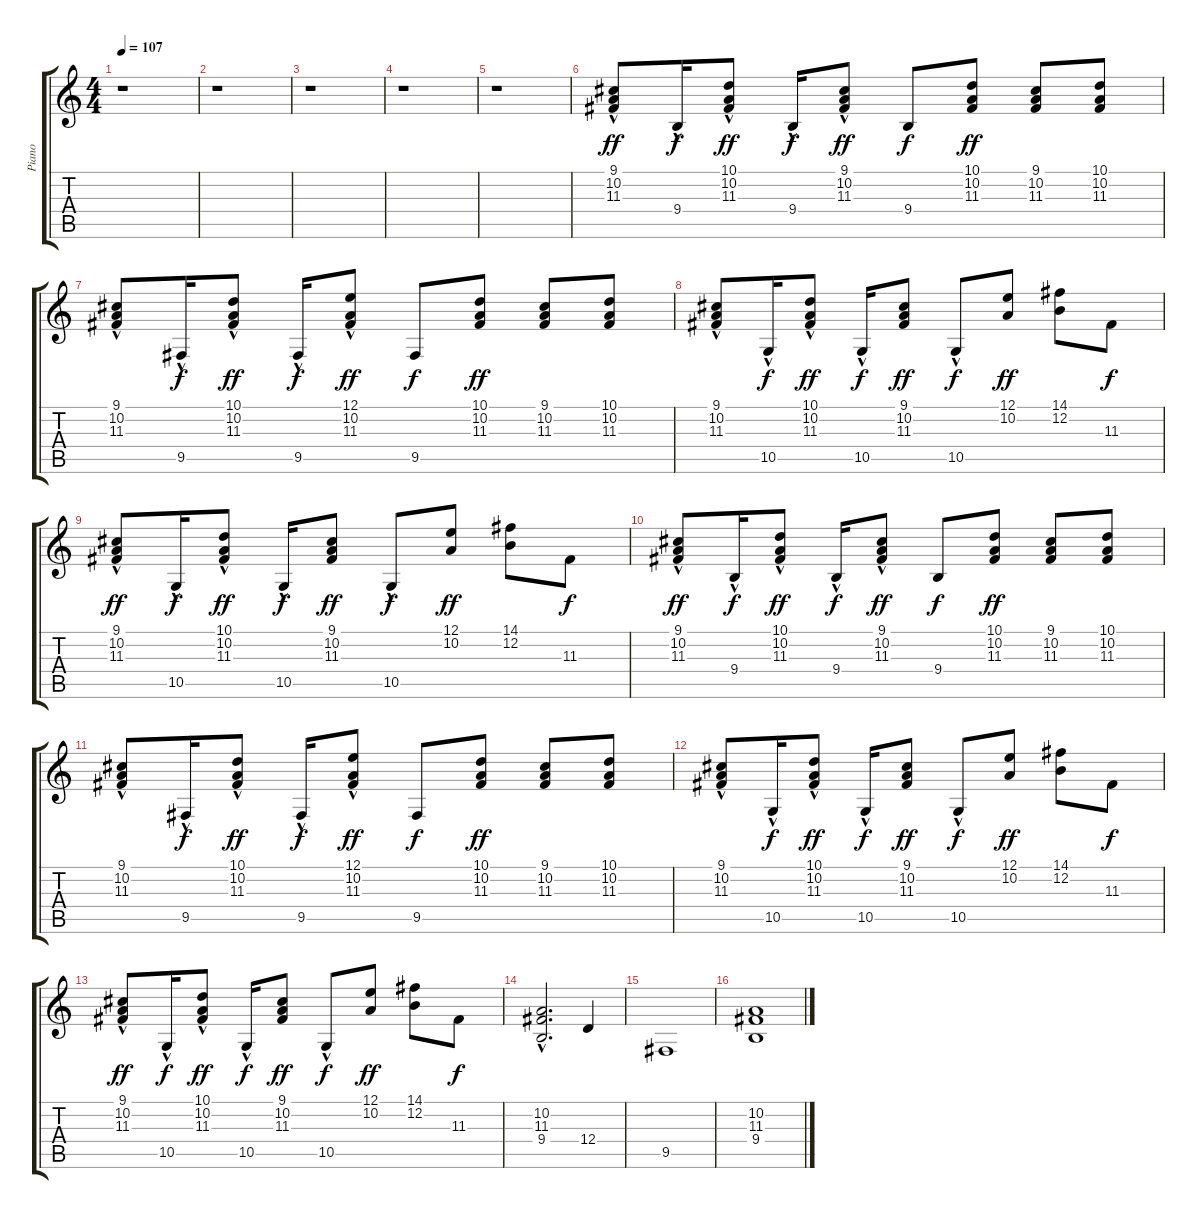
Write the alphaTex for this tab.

\track ("Piano" "Piano") {instrument acousticgrandpiano}
\staff {score tabs}
\tuning (E4 B3 G3 D3 A2 E2) {hide}
\ts (4 4)
\tempo 107
\clef g2
\ks c
r.1{dy f} |
r.1 |
r.1 |
r.1 |
r.1 |
(9.1{hac} 10.2{hac} 11.3{hac}).8{dy ff} 9.4{hac}.16{dy f} (10.1{hac} 10.2{hac} 11.3{hac}).8{dy ff} 9.4{hac}.16{dy f} (9.1{hac} 10.2 11.3).8{dy ff} 9.4.8{dy f} (10.1 10.2 11.3).8{dy ff} (9.1 10.2 11.3).8 (10.1 10.2 11.3).8 |
(9.1{hac} 10.2{hac} 11.3{hac}).8 9.5{hac}.16{dy f} (10.1{hac} 10.2{hac} 11.3{hac}).8{dy ff} 9.5{hac}.16{dy f} (12.1{hac} 10.2 11.3).8{dy ff} 9.5.8{dy f} (10.1 10.2 11.3).8{dy ff} (9.1 10.2 11.3).8 (10.1 10.2 11.3).8 |
(9.1{hac} 10.2{hac} 11.3{hac}).8 10.5{hac}.16{dy f} (10.1{hac} 10.2{hac} 11.3{hac}).8{dy ff} 10.5{hac}.16{dy f} (9.1 10.2 11.3).8{dy ff} 10.5{hac}.8{dy f} (12.1 10.2).8{dy ff} (14.1 12.2).8 11.3.8{dy f} |
(9.1{hac} 10.2{hac} 11.3{hac}).8{dy ff} 10.5{hac}.16{dy f} (10.1{hac} 10.2{hac} 11.3{hac}).8{dy ff} 10.5{hac}.16{dy f} (9.1 10.2 11.3).8{dy ff} 10.5{hac}.8{dy f} (12.1 10.2).8{dy ff} (14.1 12.2).8 11.3.8{dy f} |
(9.1{hac} 10.2{hac} 11.3{hac}).8{dy ff} 9.4{hac}.16{dy f} (10.1{hac} 10.2{hac} 11.3{hac}).8{dy ff} 9.4{hac}.16{dy f} (9.1{hac} 10.2 11.3).8{dy ff} 9.4.8{dy f} (10.1 10.2 11.3).8{dy ff} (9.1 10.2 11.3).8 (10.1 10.2 11.3).8 |
(9.1{hac} 10.2{hac} 11.3{hac}).8 9.5{hac}.16{dy f} (10.1{hac} 10.2{hac} 11.3{hac}).8{dy ff} 9.5{hac}.16{dy f} (12.1{hac} 10.2 11.3).8{dy ff} 9.5.8{dy f} (10.1 10.2 11.3).8{dy ff} (9.1 10.2 11.3).8 (10.1 10.2 11.3).8 |
(9.1{hac} 10.2{hac} 11.3{hac}).8 10.5{hac}.16{dy f} (10.1{hac} 10.2{hac} 11.3{hac}).8{dy ff} 10.5{hac}.16{dy f} (9.1 10.2 11.3).8{dy ff} 10.5{hac}.8{dy f} (12.1 10.2).8{dy ff} (14.1 12.2).8 11.3.8{dy f} |
(9.1{hac} 10.2{hac} 11.3{hac}).8{dy ff} 10.5{hac}.16{dy f} (10.1{hac} 10.2{hac} 11.3{hac}).8{dy ff} 10.5{hac}.16{dy f} (9.1 10.2 11.3).8{dy ff} 10.5{hac}.8{dy f} (12.1 10.2).8{dy ff} (14.1 12.2).8 11.3.8{dy f} |
(10.2{hac} 11.3{hac} 9.4{hac}).2{d} 12.4.4 |
9.5.1 |
(10.2 11.3 9.4).1
